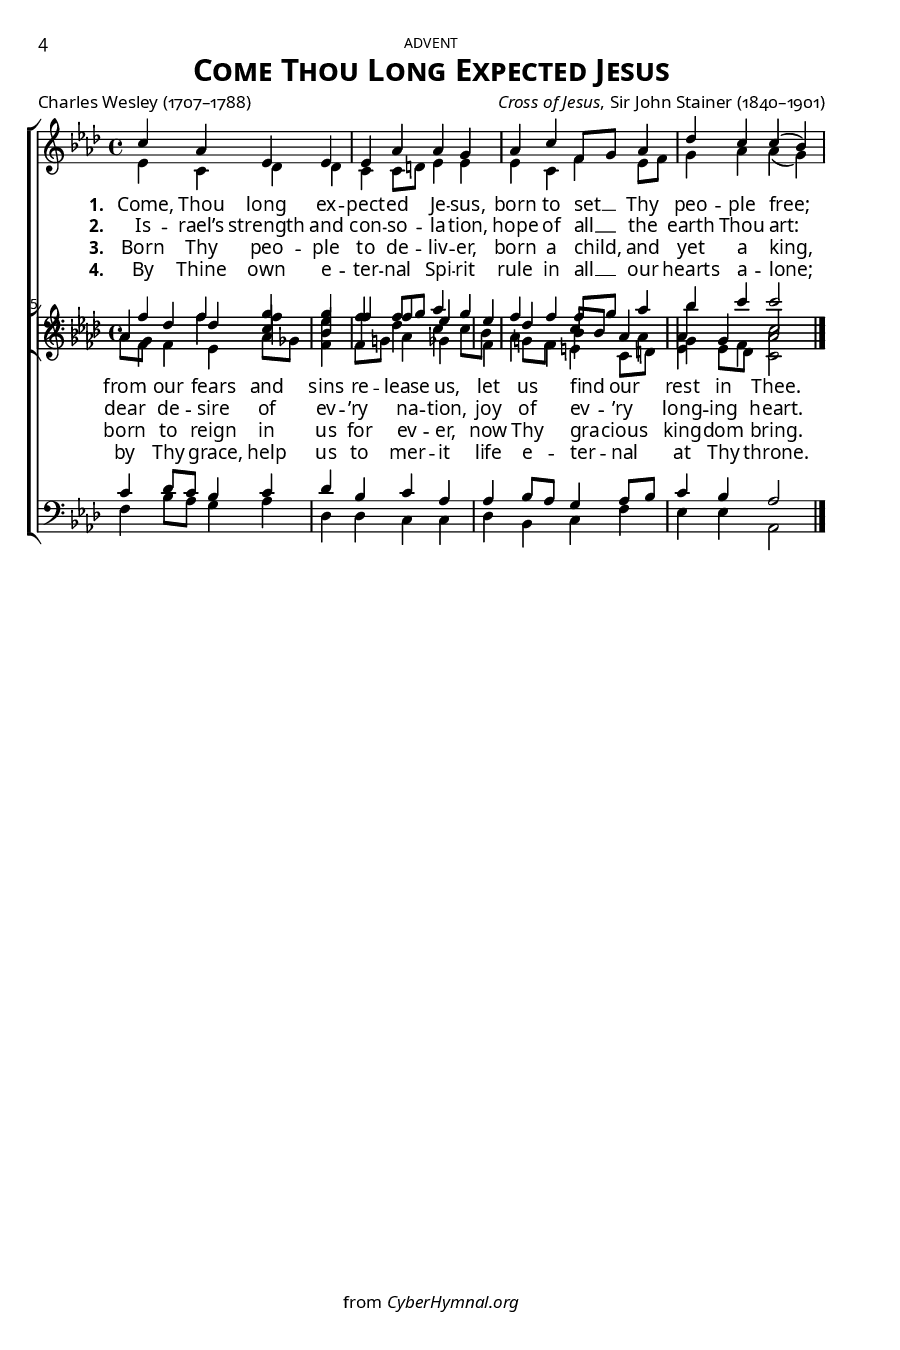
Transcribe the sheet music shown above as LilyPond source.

\version "2.14.2"
\include "util.ly"
\header {
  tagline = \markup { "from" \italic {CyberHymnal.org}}

    title = \markup{\override #'(font-name . "Garamond Premier Pro Semibold"){ \abs-fontsize #15 \smallCapsOldStyle"Come Thou Long Expected Jesus"}}
    poet = \markup\oldStyleNum"Charles Wesley (1707–1788)"
    composer = \markup\concat{\italic"Cross of Jesus" \oldStyleNum", Sir John Stainer (1840–1901)"}
  }
\paper {
  print-all-headers = ##f
  paper-height = 9\in
  paper-width = 6\in
  indent = 0\in
  %system-system-spacing = #'((basic-distance . 10) (padding . 0))
  system-system-spacing =
    #'((basic-distance . 0)
       (minimum-distance . 0)
       (padding . -10)
       (stretchability . 100))
  score-markup-spacing =
    #'((basic-distance . 0)
       (minimum-distance . 0)
       (padding . 0)
       (stretchability . 0))
  ragged-last-bottom = ##t
  ragged-bottom = ##f
  two-sided = ##t
  inner-margin = 0.5\in
  outer-margin = 0.25\in
  top-margin = 0.25\in
  bottom-margin = 0.25\in
  first-page-number = #004
  print-first-page-number = ##t
  headerLine = \markup{\override #'(font-name . "Garamond Premier Pro") \smallCaps advent}
  oddHeaderMarkup = \markup\fill-line{
     \override #'(font-name . "Garamond Premier Pro")\abs-fontsize #8.5
     \combine 
        \fill-line{"" \on-the-fly #print-page-number-check-first
        \oldStylePageNum""
        }
        \fill-line{\headerLine}
  }
  evenHeaderMarkup = \markup {
     \override #'(font-name . "Garamond Premier Pro")\abs-fontsize #8.5
     \combine
        \on-the-fly #print-page-number-check-first
        \oldStylePageNum""
        \fill-line{\headerLine}
  }
}
#(set-global-staff-size 15) \paper{ #(define fonts (make-pango-font-tree "GoudyOlSt BT" "Garamond Premier Pro" "Garamond Premier Pro" (/ 15 20))) }
global = {
  \key aes \major
  \time 4/4
  \autoBeamOff
}

sopMusic = \relative c' {
  c'4 aes ees ees |
  ees aes aes g |
  aes c f,8[ g] aes4 |
  des c c( bes) |
  
  aes des des c |
  bes f' f ees |
  ees des c8[ bes] aes4 |
  aes g aes2 \bar "|."
}
sopWords = \lyricmode {
  
}

altoMusic = \relative c' {
  ees4 c des des |
  c c8[ d] ees4 ees |
  ees c f ees8[ f] |
  g4 aes aes( g) |
  
  aes8[ g] f4 ees aes8[ ges] |
  f4 f8[ g!] aes4 ges |
  f g!8[ f] e4 c8[ d] |
  ees4 ees8[ des] c2 \bar "|."
}
altoWords = \lyricmode {
  \dropLyricsVII
  \set stanza = #"1. "
  Come, Thou long ex -- pect -- ed Je -- sus,
  born to set __ Thy peo -- ple free;
  from our fears and sins re -- lease us, let us find our rest in Thee.
}
altoWordsII = \lyricmode {
  \dropLyricsVII
%\markup\italic
  \set stanza = #"2. "
  Is -- rael’s strength and con -- so -- la -- tion,
  hope of all __ the earth Thou art:
  dear de -- sire of ev -- ’ry na -- tion, joy of ev -- ’ry long -- ing heart.
}
altoWordsIII = \lyricmode {
  \dropLyricsVII
  \set stanza = #"3. "
  Born Thy peo -- ple to de -- liv -- er, born a child, and yet a king,
  born to reign in us for ev -- er, now Thy gra -- cious king -- dom bring.
}
altoWordsIV = \lyricmode {
  \dropLyricsVII
  \set stanza = #"4. "
  By Thine own e -- ter -- nal Spi -- rit rule in all __ our hearts a -- lone;
  by Thy grace, help us to mer -- it life e -- ter -- nal at Thy throne.
}
altoWordsV = \lyricmode {
  \set stanza = #"5. "
  \set ignoreMelismata = ##t
}
altoWordsVI = \lyricmode {
  \set stanza = #"6. "
  \set ignoreMelismata = ##t
}
tenorMusic = \relative c' {
  aes4 aes bes bes |
  aes aes8[ bes] c4 bes |
  aes aes aes8[ bes] c4 |
  des ees ees2 |
  
  c4 des8[ c] bes4 c |
  des bes c aes |
  aes bes8[ aes] g4 aes8[ bes] |
  c4 bes aes2 \bar "|."
}
tenorWords = \lyricmode {

}

bassMusic = \relative c {
  aes4 aes' aes g |
  aes f ees ees8[ des] |
  c4 aes des c |
  bes aes ees'2 |
  
  f4 bes8[ aes] g4 aes |
  des, des c c |
  des bes c f |
  ees ees aes,2 \bar "|."
}
bassWords = \lyricmode {

}

pianoRH = \relative c' {
  
}
pianoLH = \relative c' {
  
}

\score {
  <<
   \new ChoirStaff <<
    \new Staff = women <<
      \new Voice = "sopranos" { \voiceOne << \global \sopMusic >> }
      \new Voice = "altos" { \voiceTwo << \global \altoMusic >> }
    >>
    \new Lyrics \with { alignAboveContext = #"women" \override VerticalAxisGroup #'nonstaff-relatedstaff-spacing = #'((basic-distance . 1))} \lyricsto "sopranos" \sopWords
    \new Lyrics = "altosVI"  \with { alignBelowContext = #"women"  \override VerticalAxisGroup #'nonstaff-relatedstaff-spacing = #'((basic-distance . 1))} \lyricsto "sopranos" \altoWordsVI
    \new Lyrics = "altosV"  \with { alignBelowContext = #"women"  \override VerticalAxisGroup #'nonstaff-relatedstaff-spacing = #'((basic-distance . 1))} \lyricsto "sopranos" \altoWordsV
    \new Lyrics = "altosIV"  \with { alignBelowContext = #"women"  \override VerticalAxisGroup #'nonstaff-relatedstaff-spacing = #'((basic-distance . 1))} \lyricsto "sopranos" \altoWordsIV
    \new Lyrics = "altosIII"  \with { alignBelowContext = #"women"  \override VerticalAxisGroup #'nonstaff-relatedstaff-spacing = #'((basic-distance . 1))} \lyricsto "sopranos" \altoWordsIII
    \new Lyrics = "altosII"  \with { alignBelowContext = #"women"  \override VerticalAxisGroup #'nonstaff-relatedstaff-spacing = #'((basic-distance . 1))} \lyricsto "sopranos" \altoWordsII
    \new Lyrics = "altos"  \with { alignBelowContext = #"women"  \override VerticalAxisGroup #'nonstaff-relatedstaff-spacing = #'((basic-distance . 1))} \lyricsto "sopranos" \altoWords
   \new Staff = men <<
      \clef bass
      \new Voice = "tenors" { \voiceOne << \global \tenorMusic >> }
      \new Voice = "basses" { \voiceTwo << \global \bassMusic >> }
    >>
    \new Lyrics \with { alignAboveContext = #"men" \override VerticalAxisGroup #'nonstaff-relatedstaff-spacing = #'((basic-distance . 1)) } \lyricsto "tenors" \tenorWords
    \new Lyrics \with { alignBelowContext = #"men" \override VerticalAxisGroup #'nonstaff-relatedstaff-spacing = #'((basic-distance . 1)) } \lyricsto "basses" \bassWords
  >>
%    \new PianoStaff << \new Staff { \new Voice { \pianoRH } } \new Staff { \clef "bass" \pianoLH } >>
  >>
  \layout {
    \context {
      \Score
      %\override SpacingSpanner #'base-shortest-duration = #(ly:make-moment 1 8)
      %\override SpacingSpanner #'common-shortest-duration = #(ly:make-moment 1 4)
    }
    \context {
      % Remove all empty staves
      % \Staff \RemoveEmptyStaves \override VerticalAxisGroup #'remove-first = ##t
    }
    \context {
      \Lyrics
      \override LyricText #'X-offset = #center-on-word
    }
  }
  
  \midi {
    \tempo 4 = 90
    \set Staff.midiInstrument = "flute"
  
    \context {
      \Voice
      \remove "Dynamic_performer"
    }
  }
}
